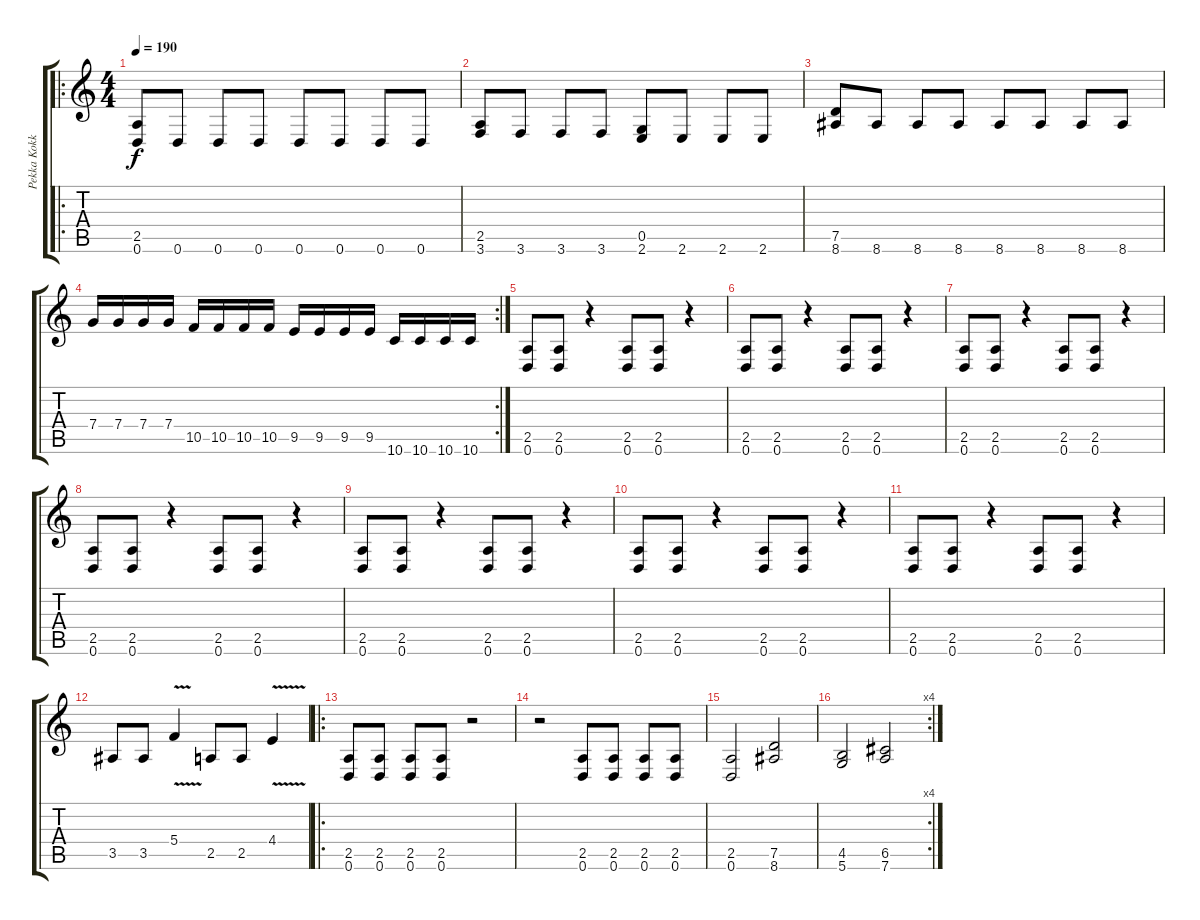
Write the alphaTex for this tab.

\track ("Pekka Kokko" "Pekka Kokk") {instrument distortionguitar}
\staff {score tabs}
\tuning (D4 A3 F3 C3 G2 D2) {hide}
\ro
\ts (4 4)
\tempo 190
\clef g2
\ks c
(2.5 0.6).8{dy f} 0.6.8 0.6.8 0.6.8 0.6.8 0.6.8 0.6.8 0.6.8 |
(2.5 3.6).8 3.6.8 3.6.8 3.6.8 (0.5 2.6).8 2.6.8 2.6.8 2.6.8 |
(7.5 8.6).8 8.6.8 8.6.8 8.6.8 8.6.8 8.6.8 8.6.8 8.6.8 |
\rc 2
7.4.16 7.4.16 7.4.16 7.4.16 10.5.16 10.5.16 10.5.16 10.5.16 9.5.16 9.5.16 9.5.16 9.5.16 10.6.16 10.6.16 10.6.16 10.6.16 |
(2.5 0.6).8 (2.5 0.6).8 r.4 (2.5 0.6).8 (2.5 0.6).8 r.4 |
(2.5 0.6).8 (2.5 0.6).8 r.4 (2.5 0.6).8 (2.5 0.6).8 r.4 |
(2.5 0.6).8 (2.5 0.6).8 r.4 (2.5 0.6).8 (2.5 0.6).8 r.4 |
(2.5 0.6).8 (2.5 0.6).8 r.4 (2.5 0.6).8 (2.5 0.6).8 r.4 |
(2.5 0.6).8 (2.5 0.6).8 r.4 (2.5 0.6).8 (2.5 0.6).8 r.4 |
(2.5 0.6).8 (2.5 0.6).8 r.4 (2.5 0.6).8 (2.5 0.6).8 r.4 |
(2.5 0.6).8 (2.5 0.6).8 r.4 (2.5 0.6).8 (2.5 0.6).8 r.4 |
3.5.8 3.5.8 5.4{v}.4 2.5.8 2.5.8 4.4{v}.4 |
\ro
(2.5 0.6).8 (2.5 0.6).8 (2.5 0.6).8 (2.5 0.6).8 r.2 |
r.2 (2.5 0.6).8 (2.5 0.6).8 (2.5 0.6).8 (2.5 0.6).8 |
(2.5 0.6).2 (7.5 8.6).2 |
\rc 4
(4.5 5.6).2 (6.5 7.6).2
